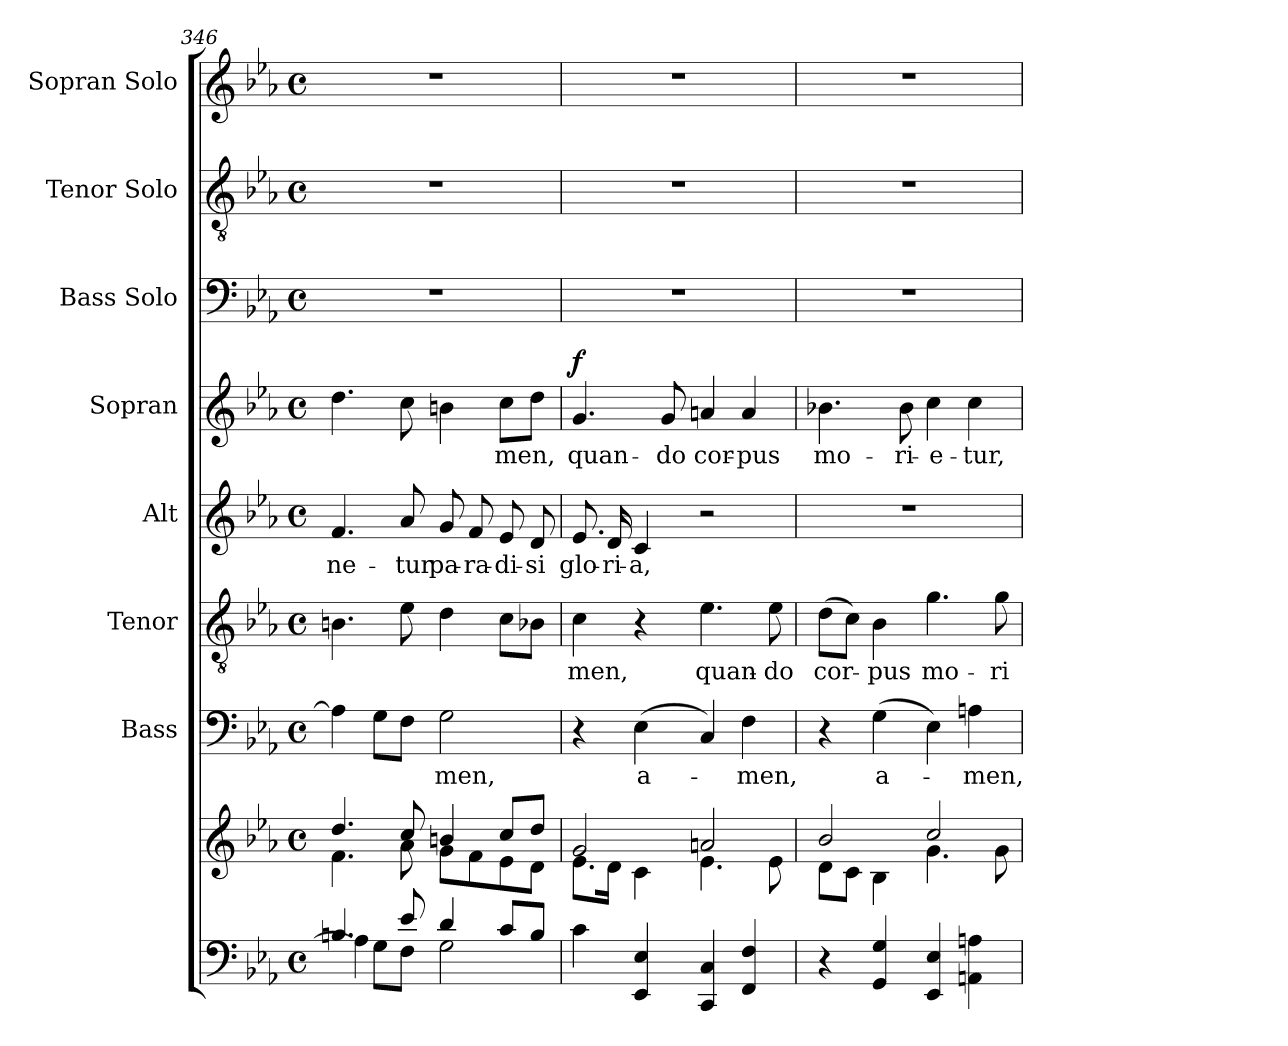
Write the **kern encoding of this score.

**kern	**kern	**kern	**text	**kern	**text	**kern	**text	**kern	**text	**dynam	**kern	**kern	**kern
*part8	*part8	*part7	*part7	*part6	*part6	*part5	*part5	*part4	*part4	*part4	*part3	*part2	*part1
*staff9	*staff8	*staff7	*staff7	*staff6	*staff6	*staff5	*staff5	*staff4	*staff4	*staff4	*staff3	*staff2	*staff1
*	*	*I"Bass	*	*I"Tenor	*	*I"Alt	*	*I"Sopran	*	*	*I"Bass Solo	*I"Tenor Solo	*I"Sopran Solo
*	*	*I'B.	*	*I'T.	*	*I'A.	*	*I'S.	*	*	*I'B. Solo	*I'T. Solo	*I'S. Solo
!!LO:LB:g=z
*clefF4	*clefG2	*clefF4	*	*clefGv2	*	*clefG2	*	*clefG2	*	*	*clefF4	*clefGv2	*clefG2
*k[b-e-a-]	*k[b-e-a-]	*k[b-e-a-]	*	*k[b-e-a-]	*	*k[b-e-a-]	*	*k[b-e-a-]	*	*	*k[b-e-a-]	*k[b-e-a-]	*k[b-e-a-]
*E-:	*E-:	*E-:	*	*E-:	*	*E-:	*	*E-:	*	*	*E-:	*E-:	*E-:
*M4/4	*M4/4	*M4/4	*	*M4/4	*	*M4/4	*	*M4/4	*	*	*M4/4	*M4/4	*M4/4
*met(c)	*met(c)	*met(c)	*	*met(c)	*	*met(c)	*	*met(c)	*	*	*met(c)	*met(c)	*met(c)
=346	=346	=346	=346	=346	=346	=346	=346	=346	=346	=346	=346	=346	=346
*^	*^	*	*	*	*	*	*	*	*	*	*	*	*
!	!	!	!	!	!	!	!	!	!LO:LY:b	!	!	!	!	!	!
4.Bn/	4A-\]	4.dd/	4.f\	4A-\]	.	4.Bn\	.	4.f/	-ne-	4.dd\	.	.	1r	1r	1r
.	8G\L	.	.	8G\L	.	.	.	.	.	.	.	.	.	.	.
!	!	!	!	!	!	!	!	!	!LO:LY:b	!	!	!	!	!	!
8e-/	8F\J	8cc/	8a-\	8F\J	.	8e-\	.	8a-/	-tur	8cc\	.	.	.	.	.
!	!	!	!	!	!LO:LY:b	!	!	!	!LO:LY:b	!	!	!	!	!	!
4d/	2G\	4bn/	8g\L	2G\	-men,	4d\	.	8g/	pa-	4bn\	.	.	.	.	.
!	!	!	!	!	!	!	!	!	!LO:LY:b	!	!	!	!	!	!
.	.	.	8f\	.	.	.	.	8f/	-ra-	.	.	.	.	.	.
!	!	!	!	!	!	!	!	!	!LO:LY:b	!	!LO:LY:b	!	!	!	!
8c/L	.	8cc/L	8e-\	.	.	8c\L	.	8e-/	-di-	8cc\L	-men,	.	.	.	.
!	!	!	!	!	!	!	!	!	!LO:LY:b	!	!	!	!	!	!
8B/J	.	8dd/J	8d\J	.	.	8B-X\J	.	8d/	-si	8dd\J	.	.	.	.	.
*v	*v	*	*	*	*	*	*	*	*	*	*	*	*	*	*
=347	=347	=347	=347	=347	=347	=347	=347	=347	=347	=347	=347	=347	=347	=347
!	!	!	!	!	!	!LO:LY:b	!	!LO:LY:b	!	!LO:LY:b	!LO:DY:a	!	!	!
4c\	2g/	8.e-\L	4r	.	4c\	-men,	8.e-/	glo-	4.g/	quan-	f	1r	1r	1r
!	!	!	!	!	!	!	!	!LO:LY:b	!	!	!	!	!	!
.	.	16d\Jk	.	.	.	.	16d/	-ri-	.	.	.	.	.	.
!	!	!	!	!LO:LY:b	!	!	!	!LO:LY:b	!	!	!	!	!	!
4EE-/ 4E-/	.	4c\	(>4E-\	a-	4r	.	4c/	-a,	.	.	.	.	.	.
!	!	!	!	!	!	!	!	!	!	!LO:LY:b	!	!	!	!
.	.	.	.	.	.	.	.	.	8g/	-do	.	.	.	.
!	!	!	!	!	!	!LO:LY:b	!	!	!	!LO:LY:b	!	!	!	!
4CC/ 4C/	2an/	4.e-\	4C/)	.	4.e-\	quan-	2r	.	4an/	cor-	.	.	.	.
!	!	!	!	!LO:LY:b	!	!	!	!	!	!LO:LY:b	!	!	!	!
4FF/ 4F/	.	.	4F\	-men,	.	.	.	.	4a/	-pus	.	.	.	.
!	!	!	!	!	!	!LO:LY:b	!	!	!	!	!	!	!	!
.	.	8e-\	.	.	8e-\	-do	.	.	.	.	.	.	.	.
=348	=348	=348	=348	=348	=348	=348	=348	=348	=348	=348	=348	=348	=348	=348
!	!	!	!	!	!	!LO:LY:b	!	!	!	!LO:LY:b	!	!	!	!
4r	2b-/	8d\L	4r	.	(>8d\L	cor-	1r	.	4.b-X\	mo-	.	1r	1r	1r
.	.	8c\J	.	.	8c\J)	.	.	.	.	.	.	.	.	.
!	!	!	!	!LO:LY:b	!	!LO:LY:b	!	!	!	!	!	!	!	!
4GG/ 4G/	.	4B-\	(>4G\	a-	4B-\	-pus	.	.	.	.	.	.	.	.
!	!	!	!	!	!	!	!	!	!	!LO:LY:b	!	!	!	!
.	.	.	.	.	.	.	.	.	8b-\	-ri-	.	.	.	.
!	!	!	!	!	!	!LO:LY:b	!	!	!	!LO:LY:b	!	!	!	!
4EE-/ 4E-/	2cc/	4.g\	4E-\)	.	4.g\	mo-	.	.	4cc\	-e-	.	.	.	.
!	!	!	!	!LO:LY:b	!	!	!	!	!	!LO:LY:b	!	!	!	!
4AAn\ 4An\	.	.	4An\	-men,	.	.	.	.	4cc\	-tur,	.	.	.	.
!	!	!	!	!	!	!LO:LY:b	!	!	!	!	!	!	!	!
.	.	8g\	.	.	8g\	-ri-	.	.	.	.	.	.	.	.
*	*v	*v	*	*	*	*	*	*	*	*	*	*	*	*
=	=	=	=	=	=	=	=	=	=	=	=	=	=
*-	*-	*-	*-	*-	*-	*-	*-	*-	*-	*-	*-	*-	*-
